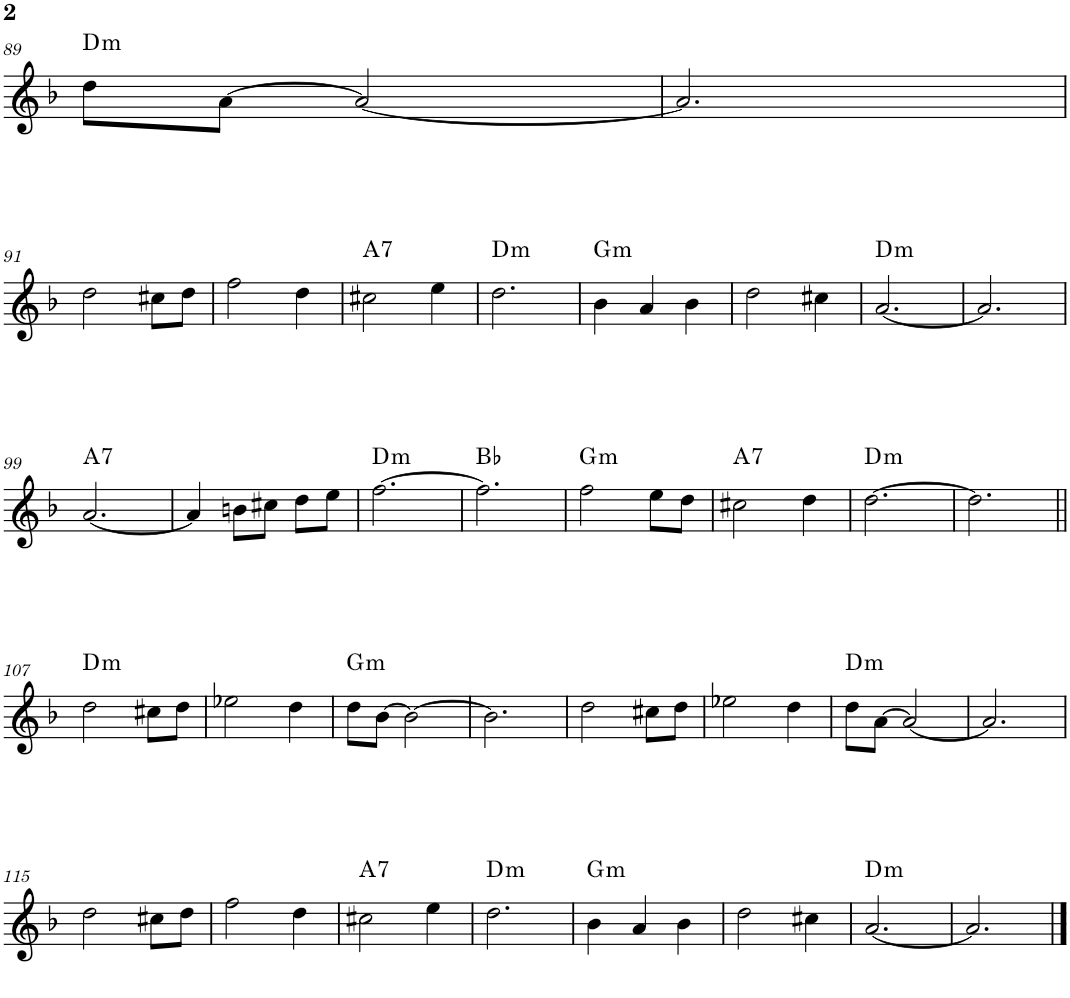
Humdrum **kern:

**kern	**harte
*part1	*part1
*staff1	*
*I"Piano	*
*I'Pno.	*
!!LO:PB:g=z
*clefG2	*
*k[b-]	*
*M3/4	*
=89	=89
!	!LO:H:kt=m
8dd\L	D:min
[8a\J	.
2a/_	.
=90	=90
2.a/]	.
!!LO:LB:g=z
=91	=91
2dd\	.
8cc#X\L	.
8dd\J	.
=92	=92
2ff\	.
4dd\	.
=93	=93
!	!LO:H:kt=7
2cc#X\	A:7
4ee\	.
=94	=94
!	!LO:H:kt=m
2.dd\	D:min
=95	=95
!	!LO:H:kt=m
4b-\	G:min
4a/	.
4b-\	.
=96	=96
2dd\	.
4cc#X\	.
=97	=97
!	!LO:H:kt=m
[2.a/	D:min
=98	=98
2.a/]	.
!!LO:LB:g=z
=99	=99
!	!LO:H:kt=7
[2.a/	A:7
=100	=100
4a/]	.
8bn\L	.
8cc#X\J	.
8dd\L	.
8ee\J	.
=101	=101
!	!LO:H:kt=m
[2.ff\	D:min
=102	=102
2.ff\]	Bb:maj
=103	=103
!	!LO:H:kt=m
2ff\	G:min
8ee\L	.
8dd\J	.
=104	=104
!	!LO:H:kt=7
2cc#X\	A:7
4dd\	.
=105	=105
!	!LO:H:kt=m
[2.dd\	D:min
=106	=106
2.dd\]	.
!!LO:LB:g=z
=107||	=107||
!	!LO:H:kt=m
2dd\	D:min
8cc#X\L	.
8dd\J	.
=108	=108
2ee-X\	.
4dd\	.
=109	=109
!	!LO:H:kt=m
8dd\L	G:min
[8b-\J	.
2b-\_	.
=110	=110
2.b-\]	.
=111	=111
2dd\	.
8cc#X\L	.
8dd\J	.
=112	=112
2ee-X\	.
4dd\	.
=113	=113
!	!LO:H:kt=m
8dd\L	D:min
[8a\J	.
2a/_	.
=114	=114
2.a/]	.
!!LO:LB:g=z
=115	=115
2dd\	.
8cc#X\L	.
8dd\J	.
=116	=116
2ff\	.
4dd\	.
=117	=117
!	!LO:H:kt=7
2cc#X\	A:7
4ee\	.
=118	=118
!	!LO:H:kt=m
2.dd\	D:min
=119	=119
!	!LO:H:kt=m
4b-\	G:min
4a/	.
4b-\	.
=120	=120
2dd\	.
4cc#X\	.
=121	=121
!	!LO:H:kt=m
[2.a/	D:min
=122	=122
2.a/]	.
==	==
*-	*-
